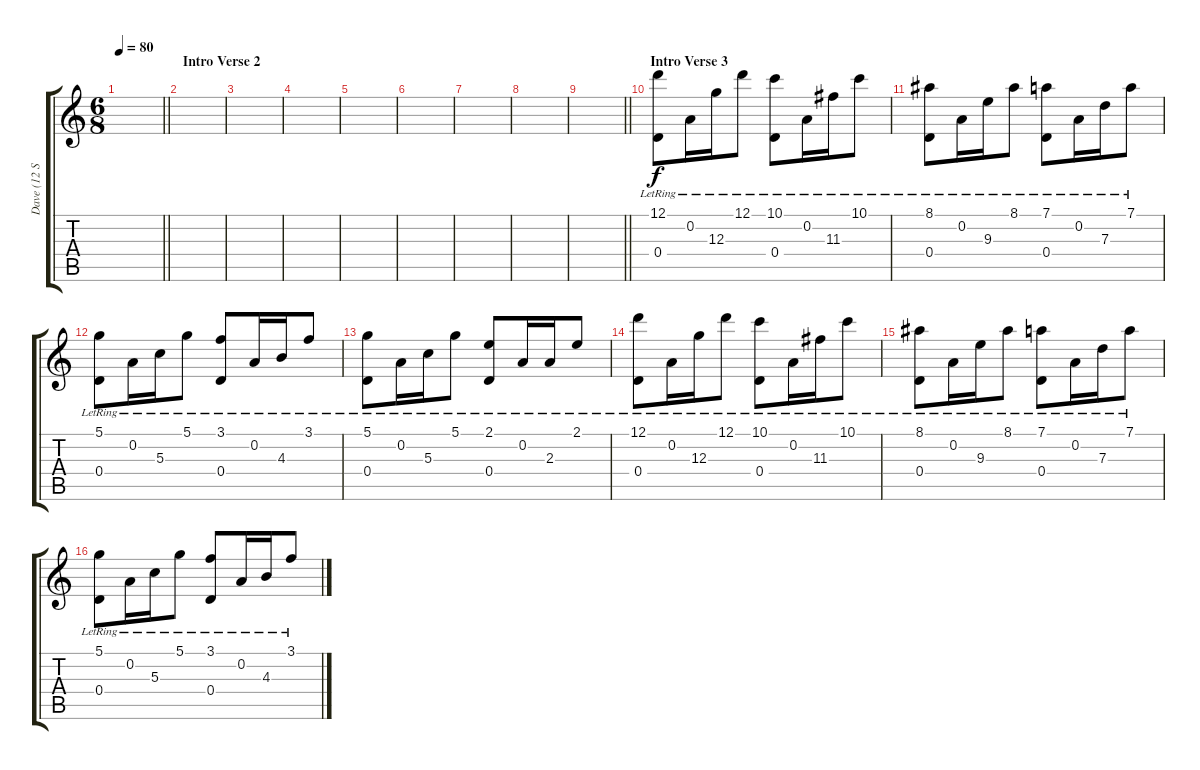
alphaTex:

\track ("Dave (12 String Acoustic)" "Dave (12 S") {instrument acousticguitarsteel}
\staff {score tabs}
\tuning (D4 A3 G3 D3 A2 D2) {hide}
\ts (6 8)
\tempo 80
\clef g2
\barLineRight lightlight
\ks c
|
\section ("" "Intro Verse 2")
|
|
|
|
|
|
|
\barLineRight lightlight
|
\section ("" "Intro Verse 3")
(12.1{lr} 0.4{lr}).8 0.2{lr}.16 12.3{lr}.16 12.1{lr}.8 (10.1{lr} 0.4{lr}).8 0.2{lr}.16 11.3{lr}.16 10.1{lr}.8 |
(8.1{lr} 0.4{lr}).8 0.2{lr}.16 9.3{lr}.16 8.1{lr}.8 (7.1{lr} 0.4{lr}).8 0.2{lr}.16 7.3{lr}.16 7.1{lr}.8 |
(5.1{lr} 0.4{lr}).8 0.2{lr}.16 5.3{lr}.16 5.1{lr}.8 (3.1{lr} 0.4{lr}).8 0.2{lr}.16 4.3{lr}.16 3.1{lr}.8 |
(5.1{lr} 0.4{lr}).8 0.2{lr}.16 5.3{lr}.16 5.1{lr}.8 (2.1{lr} 0.4{lr}).8 0.2{lr}.16 2.3{lr}.16 2.1{lr}.8 |
(12.1{lr} 0.4{lr}).8 0.2{lr}.16 12.3{lr}.16 12.1{lr}.8 (10.1{lr} 0.4{lr}).8 0.2{lr}.16 11.3{lr}.16 10.1{lr}.8 |
(8.1{lr} 0.4{lr}).8 0.2{lr}.16 9.3{lr}.16 8.1{lr}.8 (7.1{lr} 0.4{lr}).8 0.2{lr}.16 7.3{lr}.16 7.1{lr}.8 |
(5.1{lr} 0.4{lr}).8 0.2{lr}.16 5.3{lr}.16 5.1{lr}.8 (3.1{lr} 0.4{lr}).8 0.2{lr}.16 4.3{lr}.16 3.1{lr}.8
